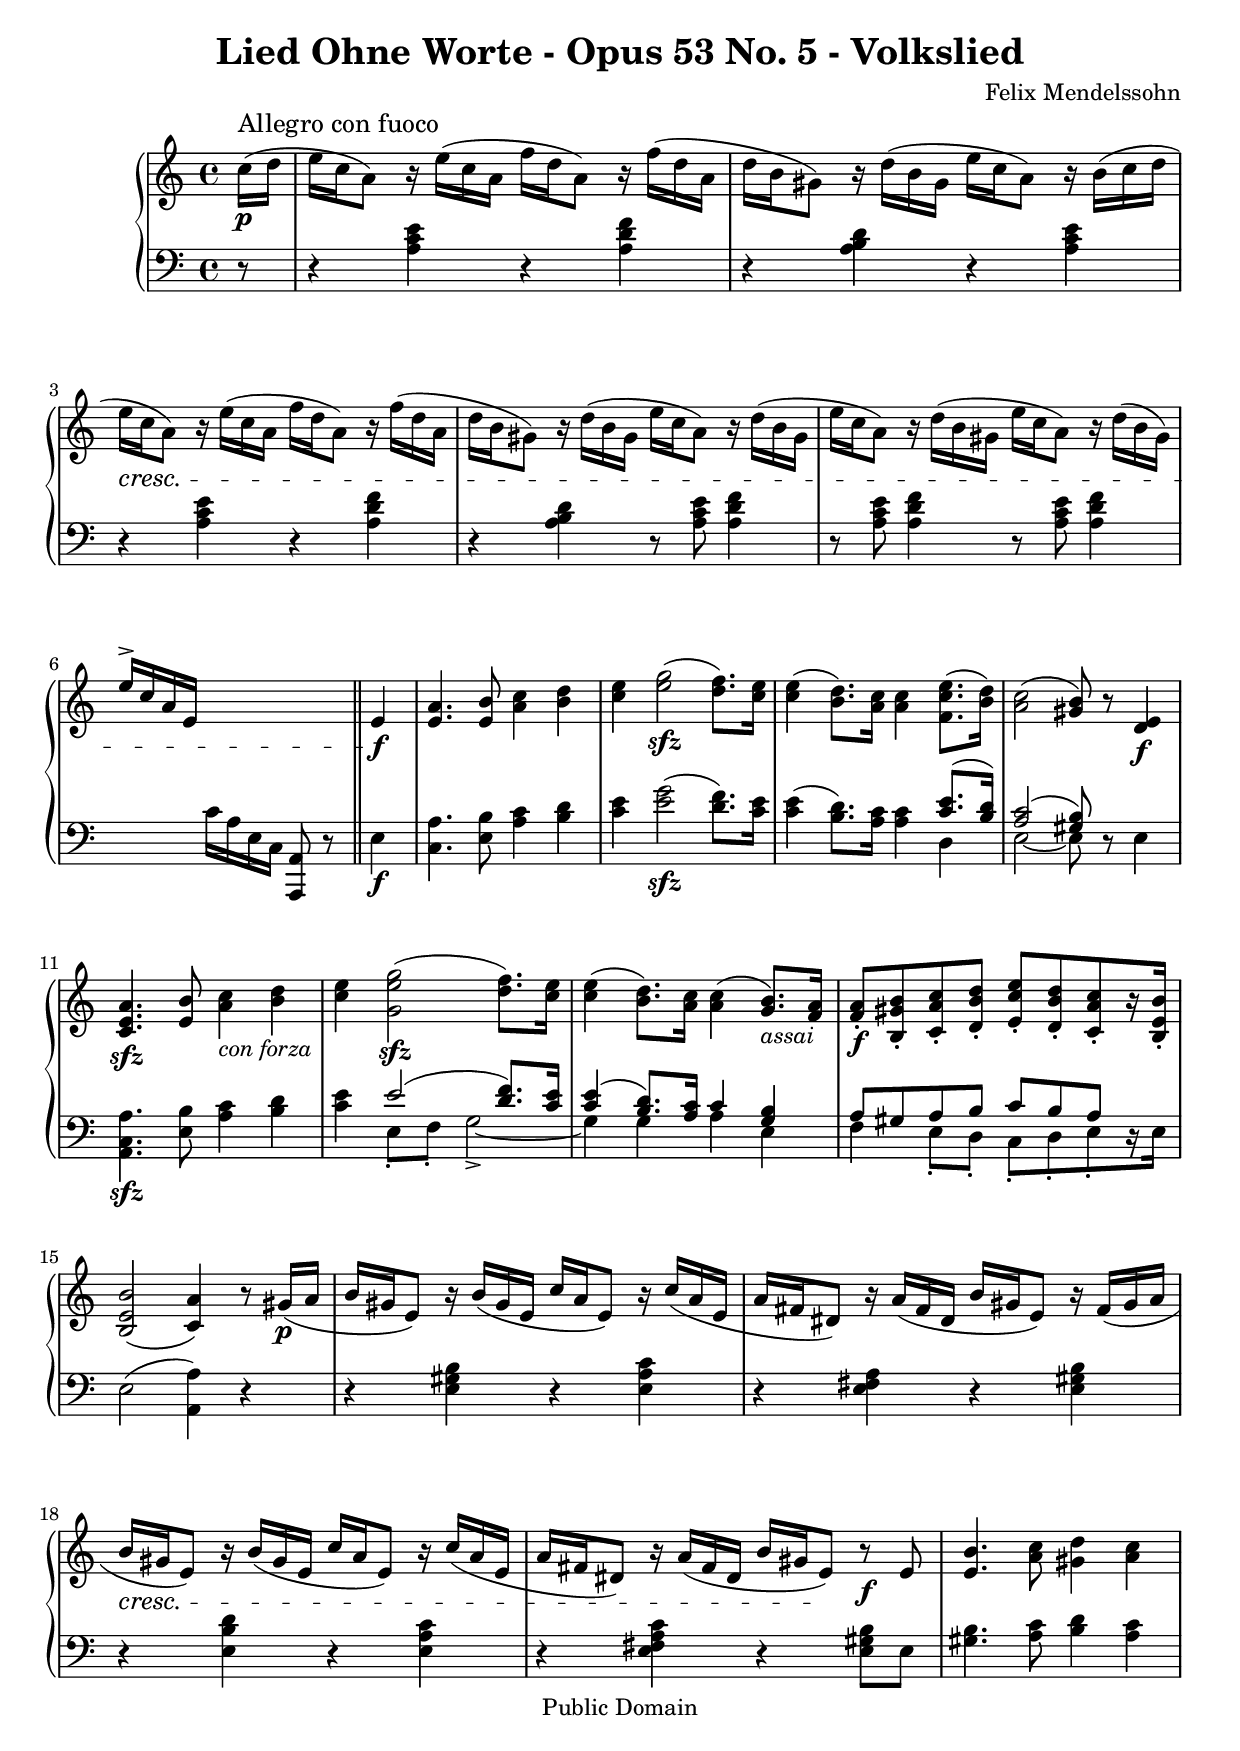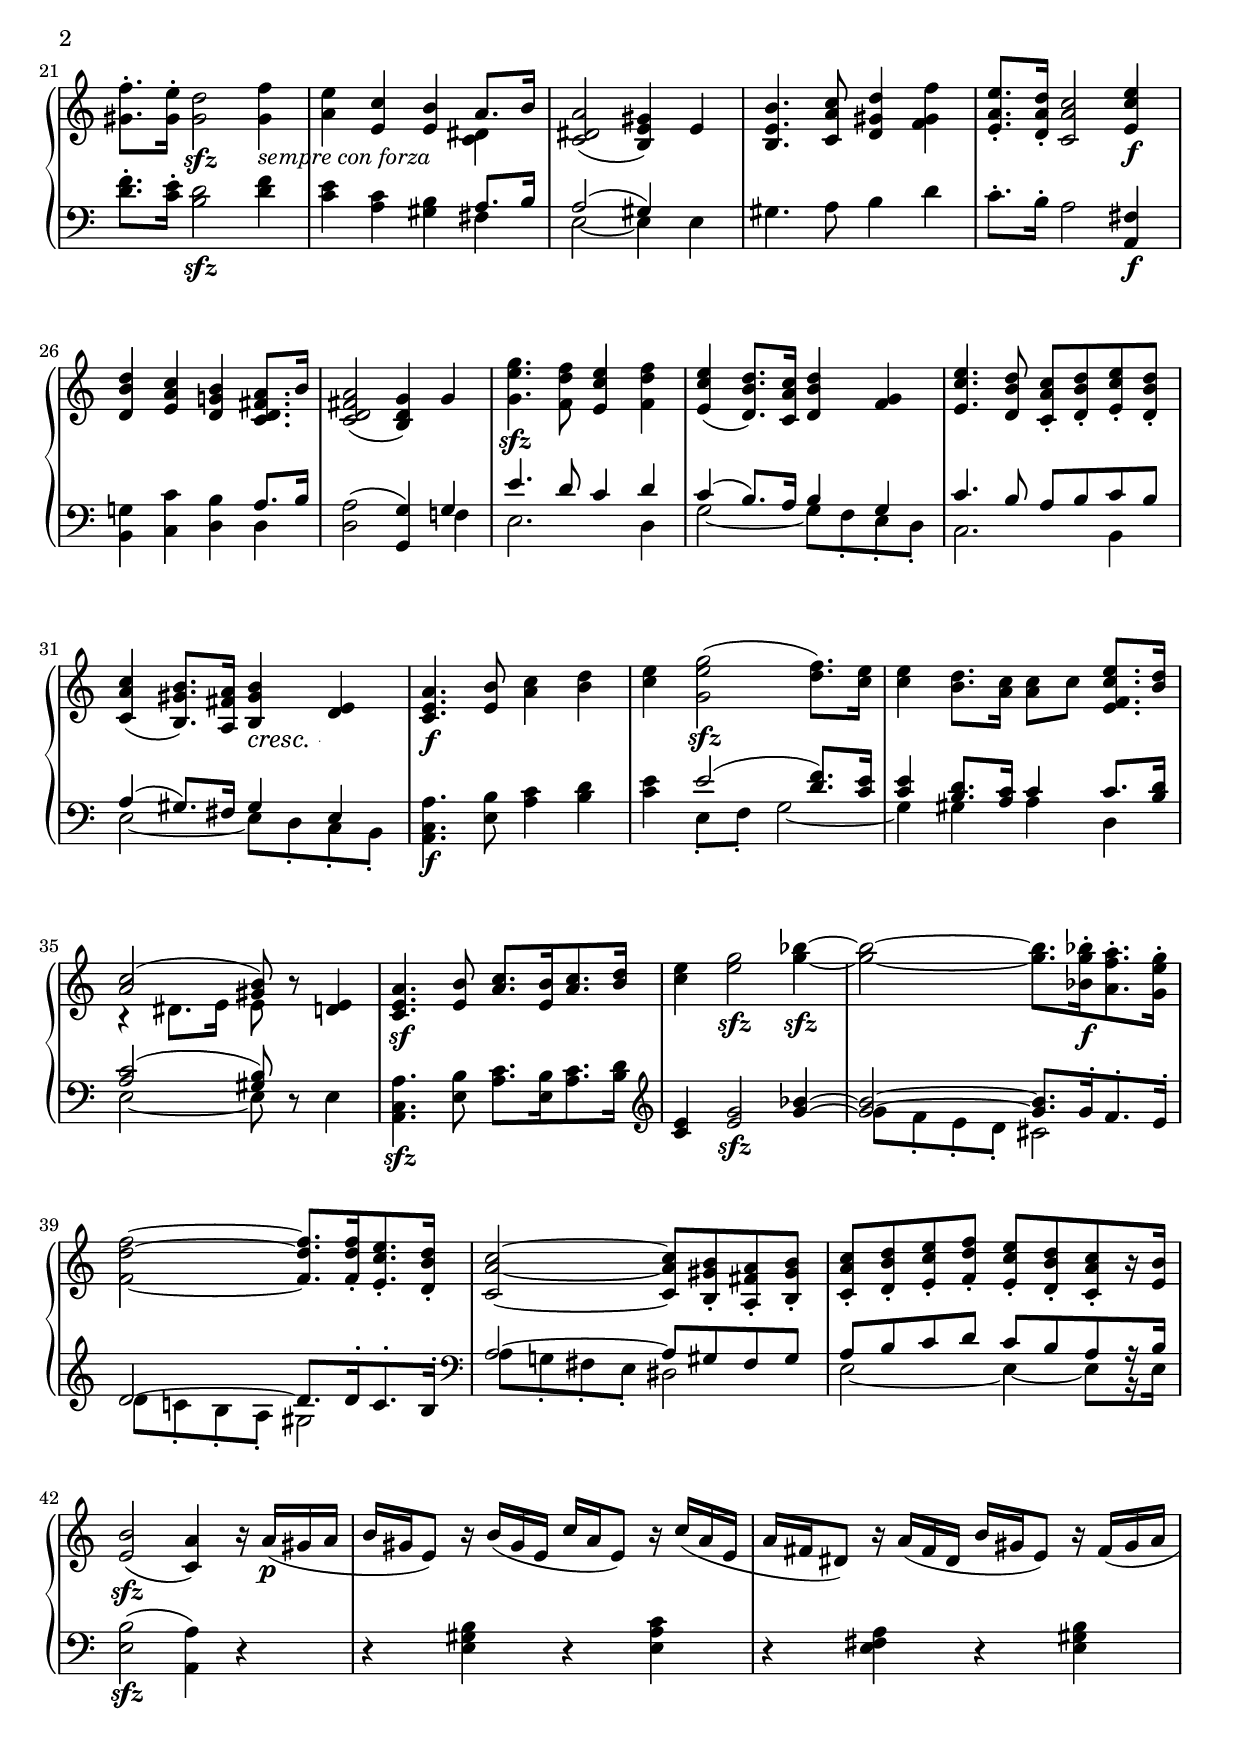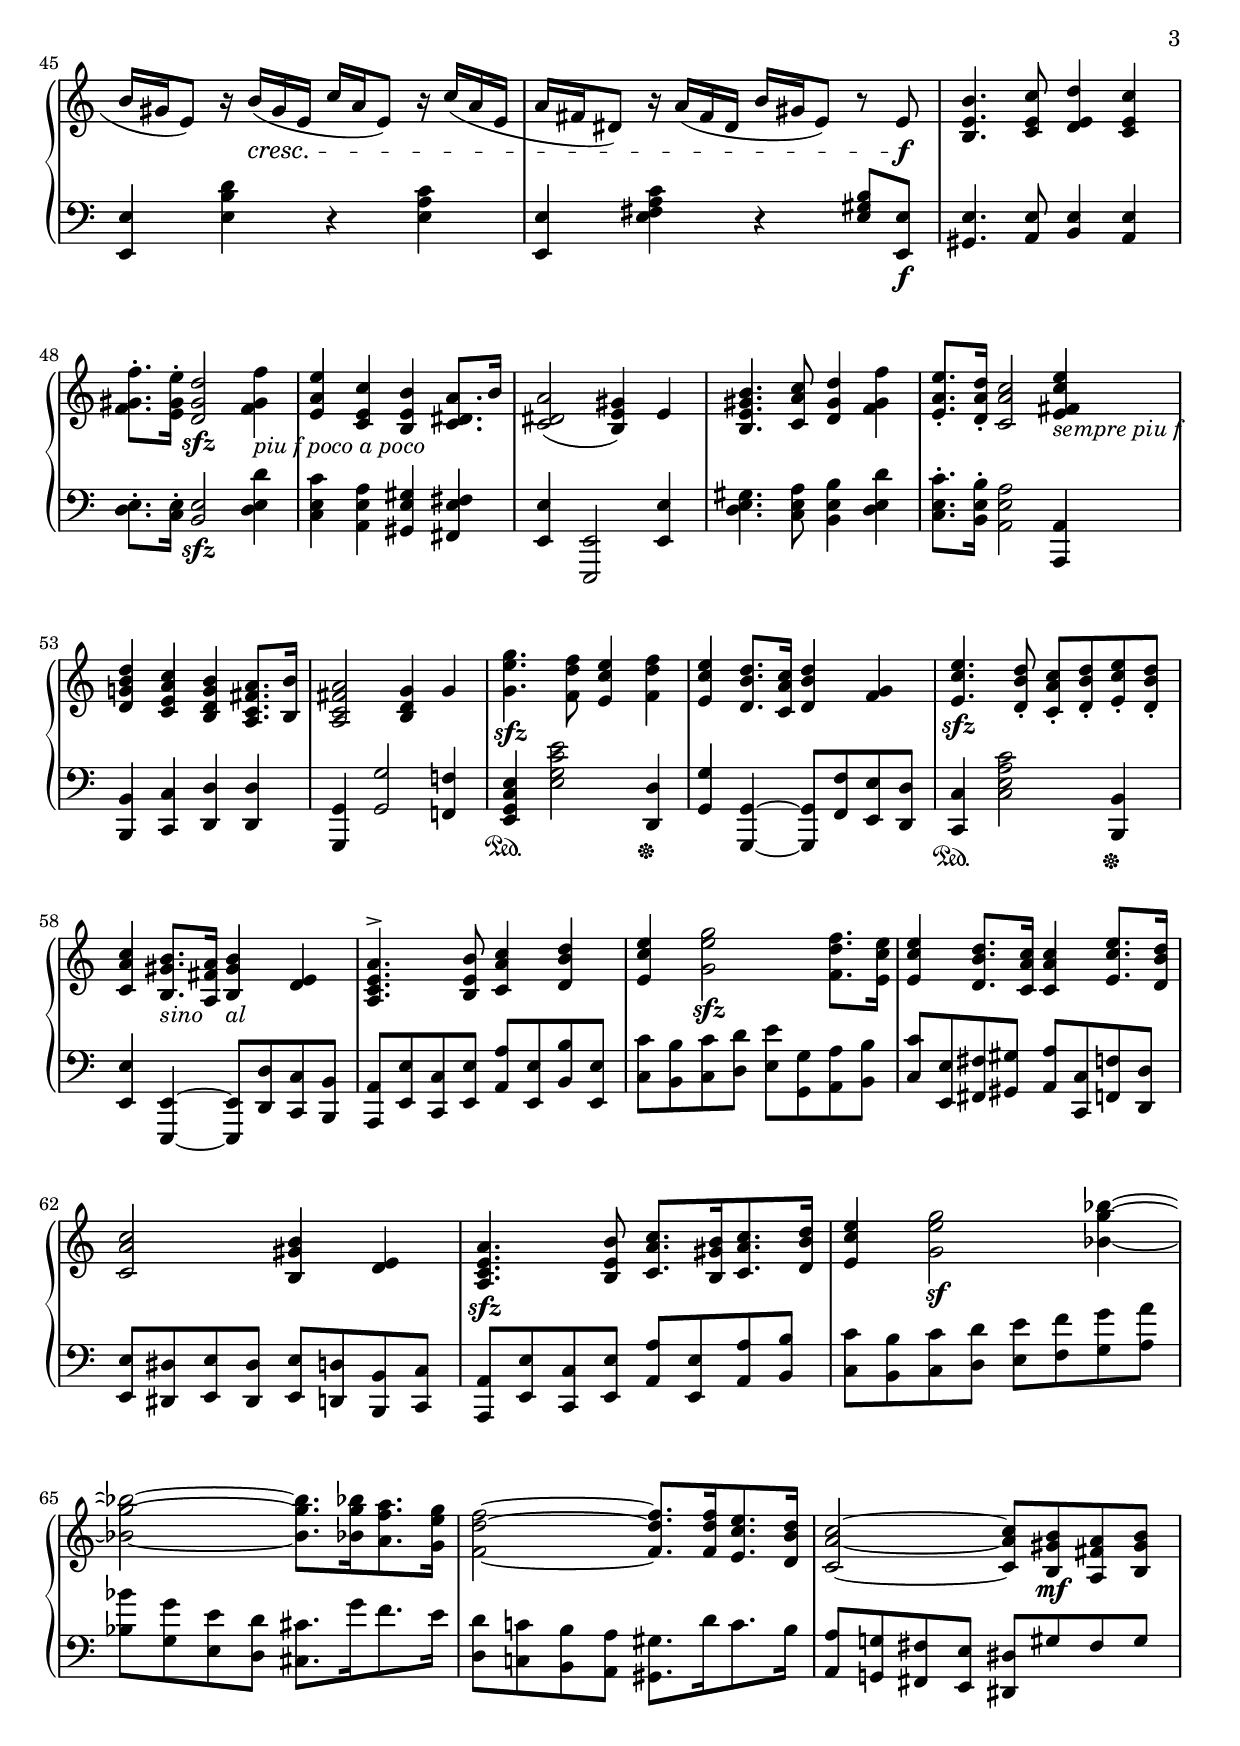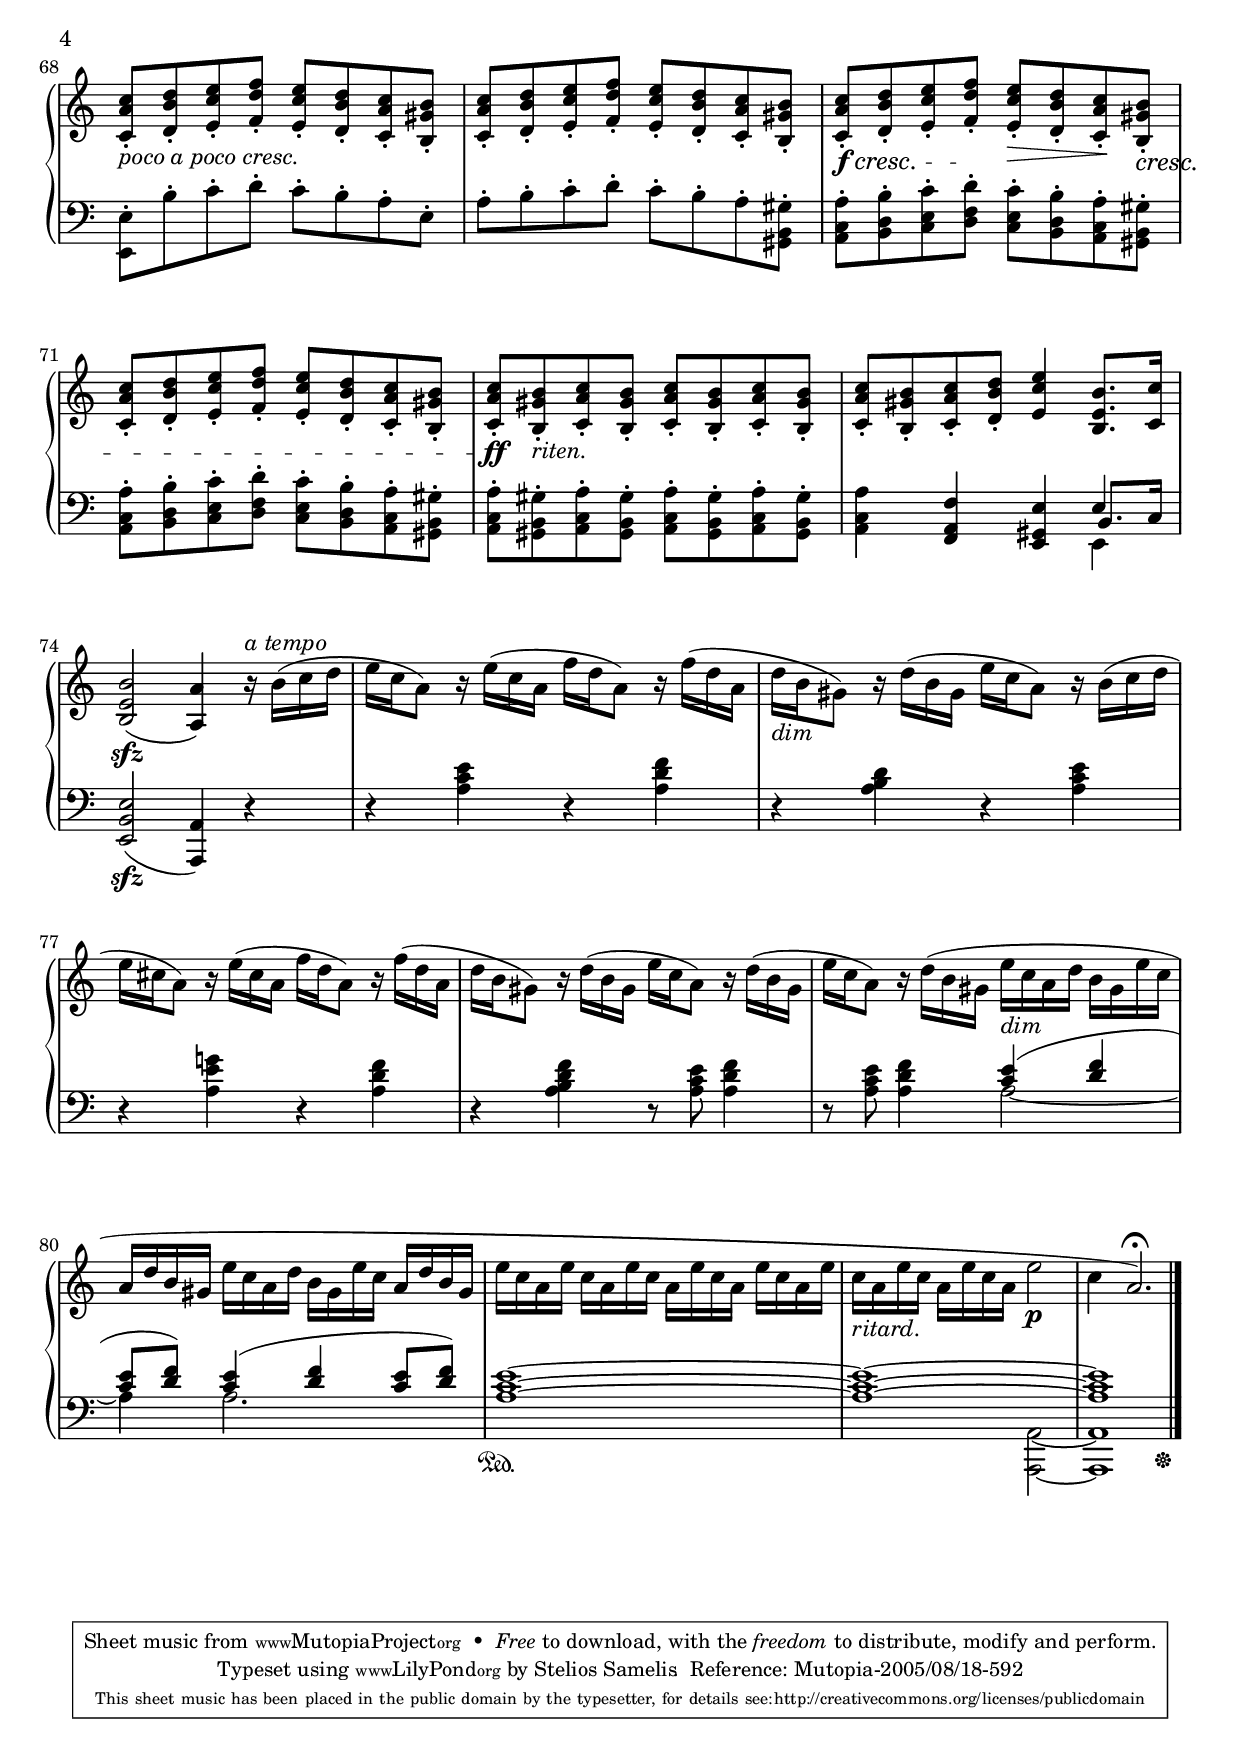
\version "2.6.0"

\header {
  title = "Lied Ohne Worte - Opus 53 No. 5 - Volkslied"
  composer = "Felix Mendelssohn"
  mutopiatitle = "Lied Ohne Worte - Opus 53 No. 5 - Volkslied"
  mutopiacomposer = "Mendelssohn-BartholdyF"
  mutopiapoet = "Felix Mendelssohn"
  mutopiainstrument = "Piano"
  date = "1841"
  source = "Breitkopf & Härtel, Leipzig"
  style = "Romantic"
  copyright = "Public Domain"
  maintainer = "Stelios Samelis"
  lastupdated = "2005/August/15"
  version = "2.6.0"
  
  piece = " "
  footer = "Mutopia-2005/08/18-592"
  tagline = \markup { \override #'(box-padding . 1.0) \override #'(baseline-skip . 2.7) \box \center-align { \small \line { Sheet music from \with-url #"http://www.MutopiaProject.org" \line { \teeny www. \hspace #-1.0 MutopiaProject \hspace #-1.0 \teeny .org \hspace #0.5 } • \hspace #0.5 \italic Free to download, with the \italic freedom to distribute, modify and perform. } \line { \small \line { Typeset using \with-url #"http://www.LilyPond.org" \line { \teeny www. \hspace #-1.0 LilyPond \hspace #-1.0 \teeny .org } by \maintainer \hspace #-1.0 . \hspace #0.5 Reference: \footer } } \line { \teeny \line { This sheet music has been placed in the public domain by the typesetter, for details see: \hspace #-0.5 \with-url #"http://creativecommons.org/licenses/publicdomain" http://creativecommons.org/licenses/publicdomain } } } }
}

\score {

 \context GrandStaff
 <<
 \context Staff = "up" {
 \clef treble
 \key a \minor
 \time 4/4
 \once \override TextScript #'padding = #1.5
 \partial 8 c''16^\markup { \large "Allegro con fuoco" }\p( d'' e'' c'' a'8) r16 e''( c'' a' f'' d'' a'8) r16 f''( d'' a' d''
 b' gis'8) r16 d''( b' gis' e'' c'' a'8) r16 b'( c'' d''
 \setTextCresc e''\< c'' a'8) r16 e''( c'' a' f'' d'' a'8) r16 f''( d'' a' d'' b' gis'8) r16 d''( b' gis' e'' c'' a'8) r16 d''( b' gis'
 e'' c'' a'8) r16 d''( b' gis' e'' c'' a'8) r16 d''( b' gis') e''^\accent c'' a' e' s2 \bar "||" e'4\!\f
 <e' a'>4. <e' b'>8 <a' c''>4 <b' d''> <c'' e''>4 <e'' g''>2\sfz( <d'' f''>8.) <c'' e''>16
 <c'' e''>4( <b' d''>8.) <a' c''>16 <a' c''>4 <f' c'' e''>8.( <b' d''>16) <a' c''>2( <gis' b'>8) r8 <d' e'>4\f
 <c' e' a'>4.\sfz <e' b'>8 <a' c''>4_\markup { \italic con \italic forza } <b' d''> <c'' e''> <g' e'' g''>2\sfz( <d'' f''>8.) <c'' e''>16
 <c'' e''>4( <b' d''>8.) <a' c''>16 <a' c''>4( <g' b'>8._\markup { \italic assai }) <f' a'>16
 <f' a'>8\staccato\f <b gis' b'>\staccato <c' a' c''>\staccato <d' b' d''>\staccato
 <e' c'' e''>\staccato[ <d' b' d''>\staccato <c' a' c''>\staccato r16 <b e' b'>\staccato] <b e' b'>2( <c' a'>4) r8
 gis'16(\p a' b' gis' e'8) r16 b'( gis' e' c'' a' e'8) r16 c''( a' e' a' fis' dis'8) r16 a'( fis' dis' b' gis' e'8) r16 fis'( gis' a'
 \setTextCresc b'\< gis' e'8) r16 b'( gis' e' c'' a' e'8) r16 c''( a' e' a' fis' dis'8) r16 a'( fis' dis' b' gis' e'8\!) r8\f e'
 <e' b'>4. <a' c''>8 <gis' d''>4 <a' c''> <gis' f''>8.\staccato <gis' e''>16\staccato <gis' d''>2\sfz
 <gis' f''>4_\markup { \italic sempre \italic con \italic forza } <a' e''>4 <e' c''> <e' b'> << { a'8. b'16 } \\ { <c' dis'>4 } >>
 <c' dis' a'>2( <b e' gis'>4) e'
 <b e' b'>4. <c' a' c''>8 <d' gis' d''>4 <f' gis' f''> <e' a' e''>8.\staccato <d' a' d''>16\staccato <c' a' c''>2 <e' c'' e''>4\f
 <d' b' d''>4 <e' a' c''> <d' g'! b'> <c' d' fis' a'>8. b'16 <c' d' fis' a'>2( <b d' g'>4) g'4
 <g' e'' g''>4.\sfz <f' d'' f''>8 <e' c'' e''>4 <f' d'' f''> <e' c'' e''>4( <d' b' d''>8.) <c' a' c''>16 <d' b' d''>4 <f' g'>
 <e' c'' e''>4. <d' b' d''>8 <c' a' c''>8\staccato <d' b' d''>\staccato <e' c'' e''>\staccato <d' b' d''>\staccato
 <c' a' c''>4( <b gis' b'>8.) <a fis' a'>16 <b gis' b'>4\< <d' e'>\!
 <c' e' a'>4.\f <e' b'>8 <a' c''>4 <b' d''> <c'' e''> <g' e'' g''>2\sfz( <d'' f''>8.) <c'' e''>16
 <c'' e''>4 <b' d''>8. <a' c''>16 <a' c''>8 c'' <e' f' c'' e''>8. <b' d''>16
 << { <a' c''>2( <gis' b'>8) } \\ { r4 dis'8. e'16 e'8 } >> r8 <d'! e'>4
 <c' e' a'>4.\sf <e' b'>8 <a' c''>8.[ <e' b'>16 <a' c''>8. <b' d''>16] <c'' e''>4 <e'' g''>2\sfz
 <g'' bes''>4\sfz ~ <g'' bes''>2 ~ <g'' bes''>8.[ <bes' g'' bes''>16\f\staccato <a' f'' a''>8.\staccato <g' e'' g''>16\staccato]
 <f' d'' f''>2 ~ <f' d'' f''>8.[ <f' d'' f''>16\staccato <e' c'' e''>8.\staccato <d' b' d''>16\staccato]
 <c' a' c''>2 ~ <c' a' c''>8 <b gis' b'>\staccato <a fis' a'>\staccato <b gis' b'>\staccato
 <c' a' c''>8\staccato <d' b' d''>\staccato <e' c'' e''>\staccato <f' d'' f''>\staccato
 <e' c'' e''>8\staccato[ <d' b' d''>\staccato <c' a' c''>\staccato r16 <e' b'>16] <e' b'>2\sfz( <c' a'>4) r16
 a'16\p( gis' a' b' gis' e'8) r16 b'( gis' e' c'' a' e'8) r16 c''( a' e' a' fis' dis'8) r16 a'( fis' dis' b' gis' e'8) r16
 fis'16( gis' a' b' gis' e'8) r16
 \setTextCresc b'\<( gis' e' c'' a' e'8) r16 c''( a' e' a' fis' dis'8) r16 a'( fis' dis' b' gis' e'8) r8 e'8\!\f
 <b e' b'>4. <c' e' c''>8 <d' e' d''>4 <c' e' c''>4 <f' gis' f''>8.\staccato <e' gis' e''>16\staccato <d' gis' d''>2\sfz
 <f' gis' f''>4_\markup { \italic piu \italic f \italic poco \italic a \italic poco } <e' a' e''> <c' e' c''> <b e' b'> <c' dis' a'>8. b'16
 <c' dis' a'>2( <b e' gis'>4) e'4
 <b e' gis' b'>4. <c' a' c''>8 <d' gis' d''>4 <f' gis' f''> <e' a' e''>8.\staccato <d' a' d''>16\staccato <c' a' c''>2
 <e' fis' c'' e''>4_\markup { \italic sempre \italic piu \italic \italic f }
 <d' g'! b' d''> <c' e' a' c''> <b d' g' b'> <a c' fis' a'>8. <b b'>16 <a c' fis' a'>2 <b d' g'>4 g'
 <g' e'' g''>4.\sfz <f' d'' f''>8 <e' c'' e''>4 <f' d'' f''> <e' c'' e''> <d' b' d''>8. <c' a' c''>16 <d' b' d''>4 <f' g'>
 <e' c'' e''>4.\sfz <d' b' d''>8\staccato <c' a' c''>\staccato <d' b' d''>\staccato <e' c'' e''>\staccato <d' b' d''>\staccato
 <c' a' c''>4 <b gis' b'>8._\markup { \italic sino } <a fis' a'>16 <b gis' b'>4_\markup { \italic al } <d' e'>
 <a c' e' a'>4.^\accent <b e' b'>8 <c' a' c''>4 <d' b' d''> <e' c'' e''> <g' e'' g''>2\sfz <f' d'' f''>8. <e' c'' e''>16
 <e' c'' e''>4 <d' b' d''>8. <c' a' c''>16 <c' a' c''>4 <e' c'' e''>8. <d' b' d''>16 <c' a' c''>2 <b gis' b'>4 <d' e'>
 <a c' e' a'>4.\sfz <b e' b'>8 <c' a' c''>8.[ <b gis' b'>16 <c' a' c''>8. <d' b' d''>16] <e' c'' e''>4 <g' e'' g''>2\sf <bes' g'' bes''>4 ~
 <bes' g'' bes''>2 ~ <bes' g'' bes''>8.[ <bes' g'' bes''>16 <a' f'' a''>8. <g' e'' g''>16]
 <f' d'' f''>2 ~ <f' d'' f''>8.[ <f' d'' f''>16 <e' c'' e''>8. < d' b' d''>16] <c' a' c''>2 ~ <c' a' c''>8 <b gis' b'>\mf <a fis' a'> <b gis' b'>
 <c' a' c''>8\staccato_\markup { \italic "poco a poco cresc." } <d' b' d''>\staccato <e' c'' e''>\staccato <f' d'' f''>\staccato
 <e' c'' e''>8\staccato <d' b' d''>\staccato <c' a' c''>\staccato <b gis' b'>\staccato
 <c' a' c''>8\staccato <d' b' d''>\staccato <e' c'' e''>\staccato <f' d'' f''>\staccato
 <e' c'' e''>8\staccato <d' b' d''>\staccato <c' a' c''>\staccato <b gis' b'>\staccato
 <c' a' c''>8\staccato\f\< <d' b' d''>\staccato <e' c'' e''>\staccato <f' d'' f''>\staccato\!
 <e' c'' e''>8\staccato\> <d' b' d''>\staccato <c' a' c''>\staccato\! \setTextCresc <b gis' b'>\staccato\<
 <c' a' c''>8\staccato <d' b' d''>\staccato <e' c'' e''>\staccato <f' d'' f''>\staccato
 <e' c'' e''>8\staccato <d' b' d''>\staccato <c' a' c''>\staccato <b gis' b'>\staccato
 <c' a' c''>8\staccato\!\ff <b gis' b'>\staccato_\markup { \italic "riten." } <c' a' c''>\staccato <b gis' b'>\staccato
 <c' a' c''>8\staccato <b gis' b'>\staccato <c' a' c''>\staccato <b gis' b'>\staccato
 <c' a' c''>8\staccato <b gis' b'>\staccato <c' a' c''>\staccato <d' b' d''>\staccato <e' c'' e''>4 <b e' b'>8. <c' c''>16
 <b e' b'>2\sfz( <a a'>4) r16^\markup { \italic "a tempo" }
 b'16( c'' d'' e'' c'' a'8) r16 e''( c'' a' f'' d'' a'8) r16
 f''( d'' a' d''_\markup { \italic dim } b' gis'8) r16 d''( b' gis' e'' c'' a'8) r16 b'( c'' d''
 e'' cis'' a'8) r16 e''( cis'' a' f'' d'' a'8) r16 f''( d'' a' d'' b' gis'8) r16 d''( b' gis' e'' c'' a'8) r16 d''( b' gis' e'' c'' a'8)
 r16 d''( b' gis' e''_\markup { \italic dim } c'' a' d'' b' gis' e'' c'' a' d'' b' gis' e'' c'' a' d'' b' gis' e'' c'' a' d'' b' gis'
 e'' c'' a' e'' c'' a' e'' c'' a' e'' c'' a' e'' c'' a' e''
 c''_\markup { \italic ritard. } a' e'' c'' a' e'' c'' a' e''2\p c''4 a'2.^\fermata) \bar "|."
}

 \context Staff = "down" {
 \clef bass
 \key a \minor
 \time 4/4
 \partial 8 r8
 r4 <a c' e'> r <a d' f'> r <a b d'> r <a c' e'> r4 <a c' e'> r <a d' f'> r <a b d'> r8 <a c' e'> <a d' f'>4
 r8 <a c' e'> <a d' f'>4 r8 <a c' e'> <a d' f'>4 s4 c'16 a e c <a,, a,>8 r8 \bar "||" e4\f
 <c a>4. <e b>8 <a c'>4 <b d'> <c' e'> <e' g'>2\sfz( <d' f'>8.) <c' e'>16
 <c' e'>4( <b d'>8.) <a c'>16 <a c'>4 << { <c' e'>8.( <b d'>16) <a c'>2( <gis b>8) } \\ { d4 e2 ~ e8 } >> r8 e4
 <a, c a>4.\sfz <e b>8 <a c'>4 <b d'> <c' e'>
 << { e'2( <d' f'>8.) <c' e'>16 <c' e'>4( <b d'>8.) <a c'>16 c'4 <g b> } \\ { e8\staccato f\staccato g2_\accent ~ g4 g a e } >>
 << { a8 gis a b c' b a s } \\ { f4 e8\staccato d\staccato c\staccato[ d\staccato e\staccato r16 e] } >> e2( <a, a>4) r4
 r4 <e gis b> r <e a c'> r <e fis a> r <e gis b> r <e b d'> r <e a c'> r <e fis a c'> r <e gis b>8 e
 <gis b>4. <a c'>8 <b d'>4 <a c'> <d' f'>8.\staccato <c' e'>16\staccato <b d'>2\sfz <d' f'>4
 <c' e'>4 <a c'> <gis b> << { a8. b16 a2( gis4) } \\ { fis4 e2 ~ e4 } >> e4
 gis4. a8 b4 d' c'8.\staccato b16\staccato a2 <a, fis>4\f <b, g!> <c c'> <d b> << { a8. b16 } \\ { d4 } >>
 <d a>2( <g, g>4) << { g4 e'4. d'8 c'4 d' c'4( b8.) a16 b4 g c'4. b8 a b c' b a4( gis8.) fis16 gis4 e } \\
 { f!4 e2. d4 g2 ~ g8 f\staccato e\staccato d\staccato c2. b,4 e2 ~ e8 d\staccato c\staccato b,\staccato } >>
 <a, c a>4.\f <e b>8 <a c'>4 <b d'> <c' e'>
 << { e'2( <d' f'>8.) <c' e'>16 <c' e'>4 <b d'>8. <a c'>16 c'4 c'8. <b d'>16 <a c'>2( <gis b>8) } \\
 { e8\staccato f\staccato g2 ~ g4 gis a d e2 ~ e8 } >> r8 e4
 <a, c a>4.\sfz <e b>8 <a c'>8.[ <e b>16 <a c'>8. <b d'>16] \clef treble <c' e'>4 <e' g'>2\sfz
 << { <g' bes'>4 ~ <g' bes'>2 ~ <g' bes'>8.[ g'16\staccato f'8.\staccato e'16\staccato]
 d'2 ~ d'8.[ d'16\staccato c'8.\staccato b16\staccato] } \\
 { s4 g'8 f'\staccato e'\staccato d'\staccato cis'2 d'8 c'!\staccato b\staccato a\staccato gis2 } >> \clef bass
 << { a2 ~ a8 gis fis gis a b c' d' c'[ b a r16 b] } \\ { a8 g!\staccato fis\staccato e\staccato dis2 e2 ~ e4 ~ e8[ r16 e] } >>
 <e b>2\sfz( <a, a>4) r4
 r4 <e gis b> r <e a c'> r <e fis a> r <e gis b> <e, e> <e b d'> r <e a c'> <e, e> <e fis a c'> r <e gis b>8 <e, e>\f
 <gis, e>4. <a, e>8 <b, e>4 <a, e> <d e>8.\staccato <c e>16\staccato <b, e>2\sfz <d e d'>4
 <c e c'>4 <a, e a> <gis, e gis> <fis, e fis> <e, e> <e,, e,>2 <e, e>4
 <d e gis>4. <c e a>8 <b, e b>4 <d e d'> <c e c'>8.\staccato <b, e b>16\staccato <a, e a>2 <a,, a,>4
 <b,, b,>4 <c, c> <d, d> <d, d> <g,, g,>4 <g, g>2 <f,! f!>4
 <e, g, c e>4\sustainDown <e g c' e'>2 <d, d>4\sustainUp <g, g> <g,, g,> ~ <g,, g,>8 <f, f> <e, e> <d, d>
 <c, c>4\sustainDown <c e a c'>2 <b,, b,>4\sustainUp <e, e> <e,, e,> ~ <e,, e,>8 <d, d> <c, c> <b,, b,>
 <a,, a,>8 <e, e> <c, c> <e, e> <a, a> <e, e> <b, b> <e, e> <c c'> <b, b> <c c'> <d d'> <e e'> <g, g> <a, a> <b, b>
 <c c'>8 <e, e> <fis, fis> <gis, gis> <a, a> <c, c> <f, f> <d, d> <e, e> <dis, dis> <e, e> <dis, dis> <e, e> <d, d> <b,, b,> <c, c>
 <a,, a,>8 <e, e> <c, c> <e, e> <a, a> <e, e> <a, a> <b, b> <c c'> <b, b> <c c'> <d d'> <e e'> <f f'> <g g'> <a a'>
 <bes bes'>8 <g g'> <e e'> <d d'> <cis cis'>8.[ g'16 f'8. e'16] <d d'>8 <c! c'!> <b, b> <a, a> <gis, gis>8.[ d'16 c'8. b16]
 <a, a>8 <g,! g!> <fis, fis> <e, e> <dis, dis> gis fis gis
 <e, e>8\staccato b\staccato c'\staccato d'\staccato c'\staccato b\staccato a\staccato e\staccato
 a8\staccato b\staccato c'\staccato d'\staccato c'\staccato b\staccato a\staccato <gis, b, gis>\staccato
 <a, c a>8\staccato <b, d b>\staccato <c e c'>\staccato <d f d'>\staccato
 <c e c'>8\staccato <b, d b>\staccato <a, c a>\staccato <gis, b, gis>\staccato
 <a, c a>8\staccato <b, d b>\staccato <c e c'>\staccato <d f d'>\staccato
 <c e c'>8\staccato <b, d b>\staccato <a, c a>\staccato <gis, b, gis>\staccato
 <a, c a>8\staccato <gis, b, gis>\staccato <a, c a>\staccato <gis, b, gis>\staccato
 <a, c a>8\staccato <gis, b, gis>\staccato <a, c a>\staccato <gis, b, gis>\staccato
 <a, c a>4 <f, a, f> <e, gis, e> << { e4 } \\ { e,4  } \\ { b,8. c16 } >> <e, b, e>2\sfz( <a,, a,>4) r4
 r4 <a c' e'> r <a d' f'> r <a b d'> r <a c' e'> r <a e' g'!> r <a d' f'> r <a b d' f'> r8 <a c' e'> <a d' f'>4
 r8 <a c' e'> <a d' f'>4 << { <c' e'>4( <d' f'> <c' e'>8 <d' f'>) <c' e'>4( <d' f'> <c' e'>8 <d' f'>) } \\ { a2 ~ a4 a2. } >>
 << { <a c' e'>1 ~ <a c' e'>1 ~ <a c' e'>1 } \\ { s1 s2 <a,, a,>2 ~ <a,, a,>1 } \\ { s1\sustainDown s1 s2 s4 s4\sustainUp } >>
 \bar "|."
}
>>

 \layout { }

 \midi { \tempo 4 = 128 }

}
